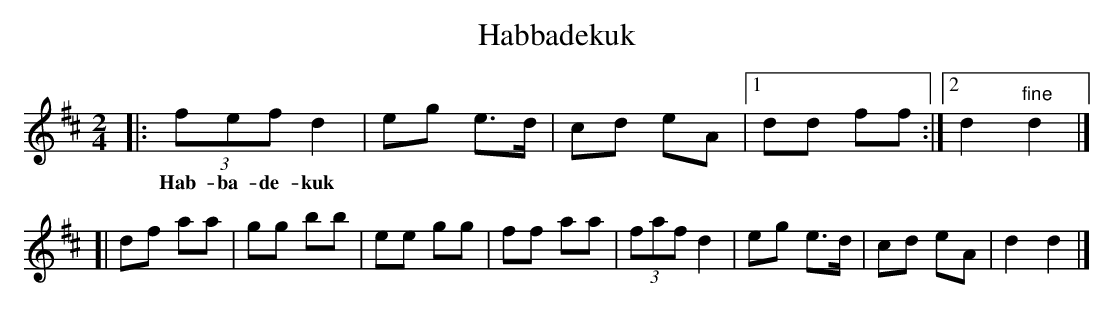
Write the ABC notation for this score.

X:1
T: Habbadekuk
M: 2/4
L: 1/16
K: D
|: (3f2e2f2 d4 | e2g2 e3d | c2d2 e2A2 |1 d2d2 f2f2 :|2 d4 "fine"d4 |]
w: Hab-ba-de-kuk
[| d2f2 a2a2 | g2g2 b2b2 | e2e2 g2g2 | f2f2 a2a2 \
|  (3f2a2f2 d4 | e2g2 e3d | c2d2 e2A2 | d4 d4 |]
